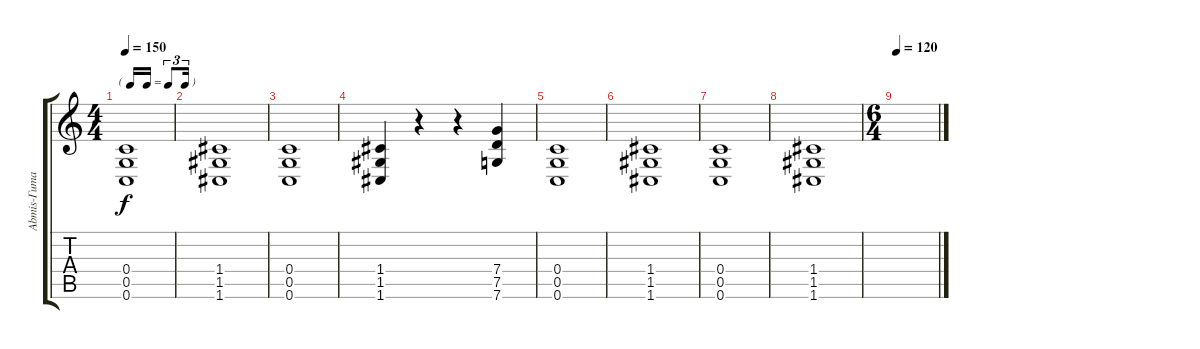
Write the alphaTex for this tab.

\track ("Abmis-Гитара " "Abmis-Гита") {instrument acousticguitarsteel}
\staff {score tabs}
\tuning (D4 A3 F3 C3 G2 C2) {hide}
\ts (4 4)
\tf triplet16th
\tempo 150
\clef g2
\ks c
(0.4 0.5 0.6).1{dy f} |
(1.4 1.5 1.6).1 |
(0.4 0.5 0.6).1 |
(1.4 1.5 1.6).4 r.4 r.4 (7.4 7.5 7.6).4 |
(0.4 0.5 0.6).1 |
(1.4 1.5 1.6).1 |
(0.4 0.5 0.6).1 |
(1.4 1.5 1.6).1 |
\ts (6 4)
\tempo 120
